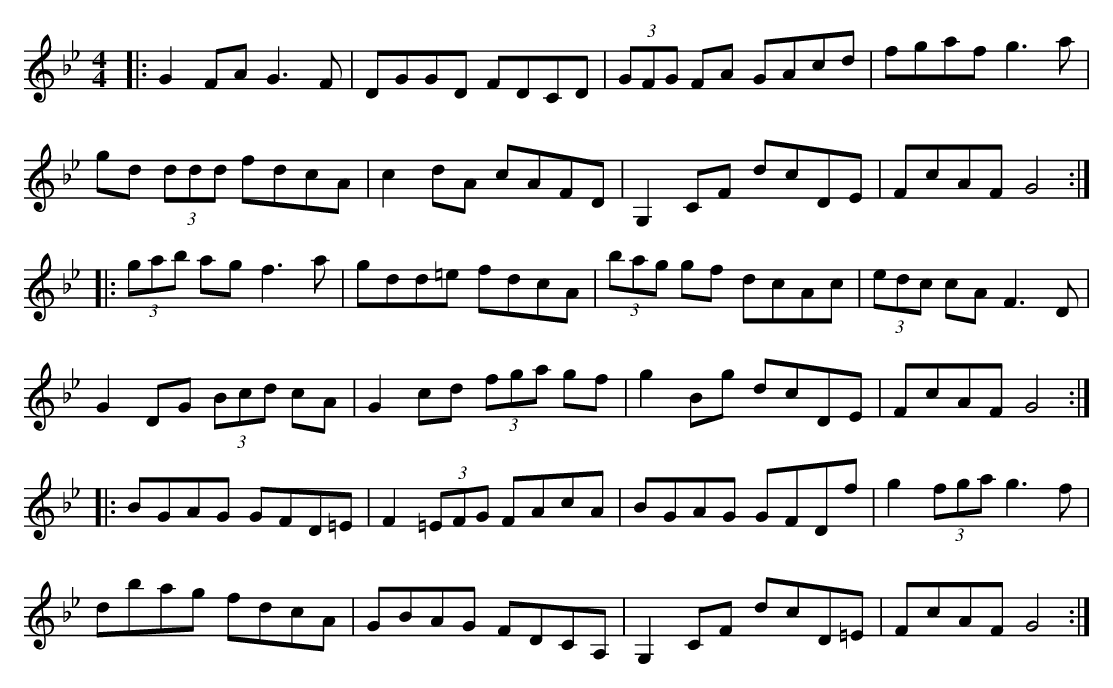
X:1
M:4/4
K:Gmin
|:G2 FA G3 F|DGGD FDCD|(3GFG FA GAcd|fgaf g3a|
gd (3ddd fdcA|c2 dA cAFD|G,2 CF dcDE|FcAF G4:|
|:(3gab ag f3 a|gdd=e fdcA|(3bag gf dcAc|(3edc cA F3 D|
G2 DG (3Bcd cA|G2 cd (3fga gf|g2 Bg dcDE|FcAF G4:|
|:BGAG GFD=E|F2 (3=EFG FAcA|BGAG GFDf|g2 (3fga g3 f|
dbag fdcA|GBAG FDCA,|G,2 CF dcD=E|FcAF G4:|
